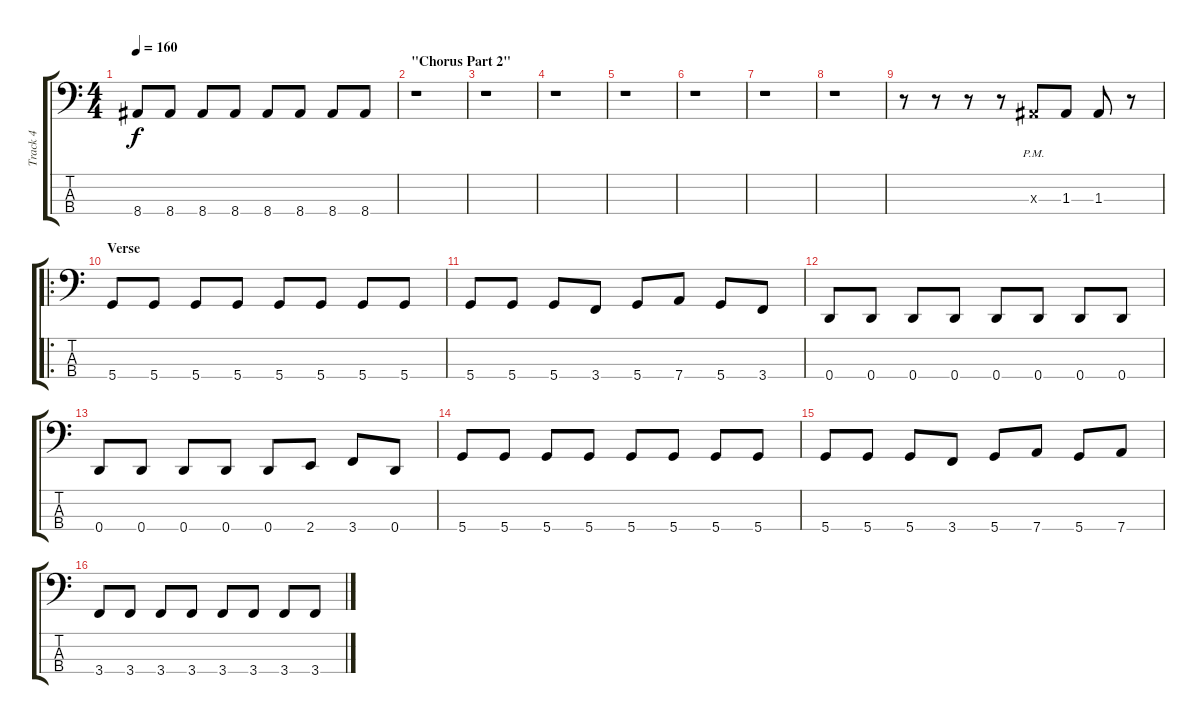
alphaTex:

\track ("Track 4" "Track 4") {instrument electricbassfinger}
\staff {score tabs}
\tuning (G2 D2 A1 D1) {hide}
\ts (4 4)
\tempo 160
\clef f4
\ks c
8.4.8{dy f} 8.4.8 8.4.8 8.4.8 8.4.8 8.4.8 8.4.8 8.4.8 |
\section ("" "\"Chorus Part 2\"")
r.1 |
r.1 |
r.1 |
r.1 |
r.1 |
r.1 |
r.1 |
r.8 r.8 r.8 r.8 1.3{pm x}.8 1.3.8 1.3.8 r.8 |
\ro
\section ("" "Verse")
5.4.8 5.4.8 5.4.8 5.4.8 5.4.8 5.4.8 5.4.8 5.4.8 |
5.4.8 5.4.8 5.4.8 3.4.8 5.4.8 7.4.8 5.4.8 3.4.8 |
0.4.8 0.4.8 0.4.8 0.4.8 0.4.8 0.4.8 0.4.8 0.4.8 |
0.4.8 0.4.8 0.4.8 0.4.8 0.4.8 2.4.8 3.4.8 0.4.8 |
5.4.8 5.4.8 5.4.8 5.4.8 5.4.8 5.4.8 5.4.8 5.4.8 |
5.4.8 5.4.8 5.4.8 3.4.8 5.4.8 7.4.8 5.4.8 7.4.8 |
3.4.8 3.4.8 3.4.8 3.4.8 3.4.8 3.4.8 3.4.8 3.4.8
